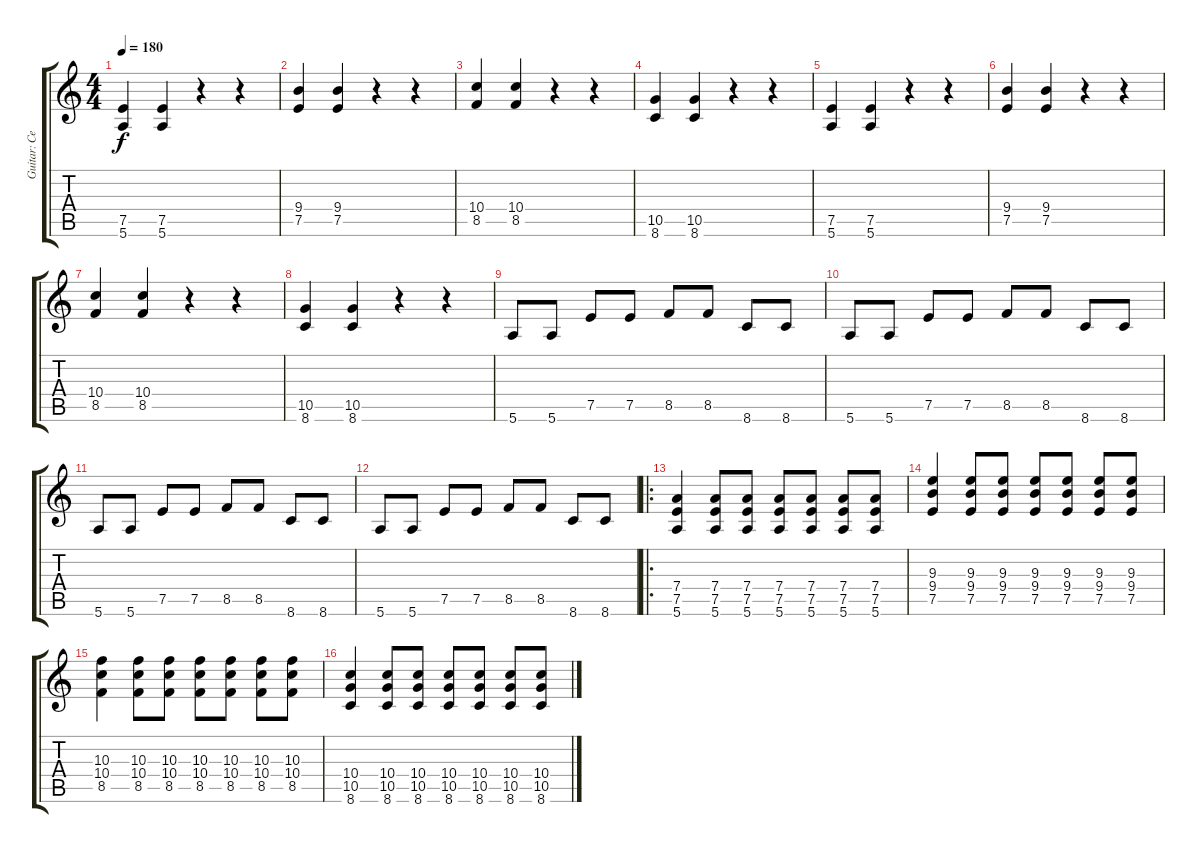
\track ("Guitar: Серёга" "Guitar: Се") {instrument distortionguitar}
\staff {score tabs}
\tuning (E4 B3 G3 D3 A2 E2) {hide}
\ts (4 4)
\tempo 180
\clef g2
\ks c
(7.5 5.6).4{dy f} (7.5 5.6).4 r.4 r.4 |
(9.4 7.5).4 (9.4 7.5).4 r.4 r.4 |
(10.4 8.5).4 (10.4 8.5).4 r.4 r.4 |
(10.5 8.6).4 (10.5 8.6).4 r.4 r.4 |
(7.5 5.6).4 (7.5 5.6).4 r.4 r.4 |
(9.4 7.5).4 (9.4 7.5).4 r.4 r.4 |
(10.4 8.5).4 (10.4 8.5).4 r.4 r.4 |
(10.5 8.6).4 (10.5 8.6).4 r.4 r.4 |
5.6.8 5.6.8 7.5.8 7.5.8 8.5.8 8.5.8 8.6.8 8.6.8 |
5.6.8 5.6.8 7.5.8 7.5.8 8.5.8 8.5.8 8.6.8 8.6.8 |
5.6.8 5.6.8 7.5.8 7.5.8 8.5.8 8.5.8 8.6.8 8.6.8 |
5.6.8 5.6.8 7.5.8 7.5.8 8.5.8 8.5.8 8.6.8 8.6.8 |
\ro
(7.4 7.5 5.6).4 (7.4 7.5 5.6).8 (7.4 7.5 5.6).8 (7.4 7.5 5.6).8 (7.4 7.5 5.6).8 (7.4 7.5 5.6).8 (7.4 7.5 5.6).8 |
(9.3 9.4 7.5).4 (9.3 9.4 7.5).8 (9.3 9.4 7.5).8 (9.3 9.4 7.5).8 (9.3 9.4 7.5).8 (9.3 9.4 7.5).8 (9.3 9.4 7.5).8 |
(10.3 10.4 8.5).4 (10.3 10.4 8.5).8 (10.3 10.4 8.5).8 (10.3 10.4 8.5).8 (10.3 10.4 8.5).8 (10.3 10.4 8.5).8 (10.3 10.4 8.5).8 |
(10.4 10.5 8.6).4 (10.4 10.5 8.6).8 (10.4 10.5 8.6).8 (10.4 10.5 8.6).8 (10.4 10.5 8.6).8 (10.4 10.5 8.6).8 (10.4 10.5 8.6).8
